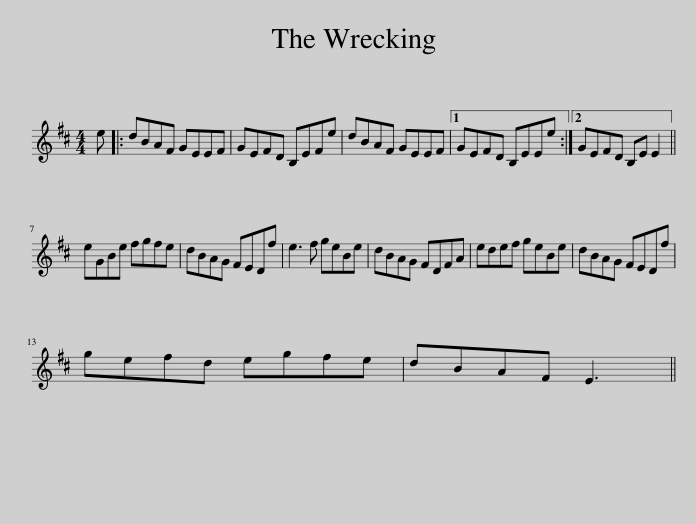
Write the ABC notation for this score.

X:1
L:1/8
M:4/4
I:linebreak $
K:D
V:1 treble
V:1
 e |: dBAF GEEF | GEFD B,EFe | dBAF GEEF |1 GEFD B,EEe :|2 %5
 GEFD B,E E2 ||$ eGBe fgfe | dBAG FEDf | e3 f geBe | dBAG FDFA | %10
 edef geBe | dBAG FEDf |$ gefd egfe | dBAF E3 || %14
